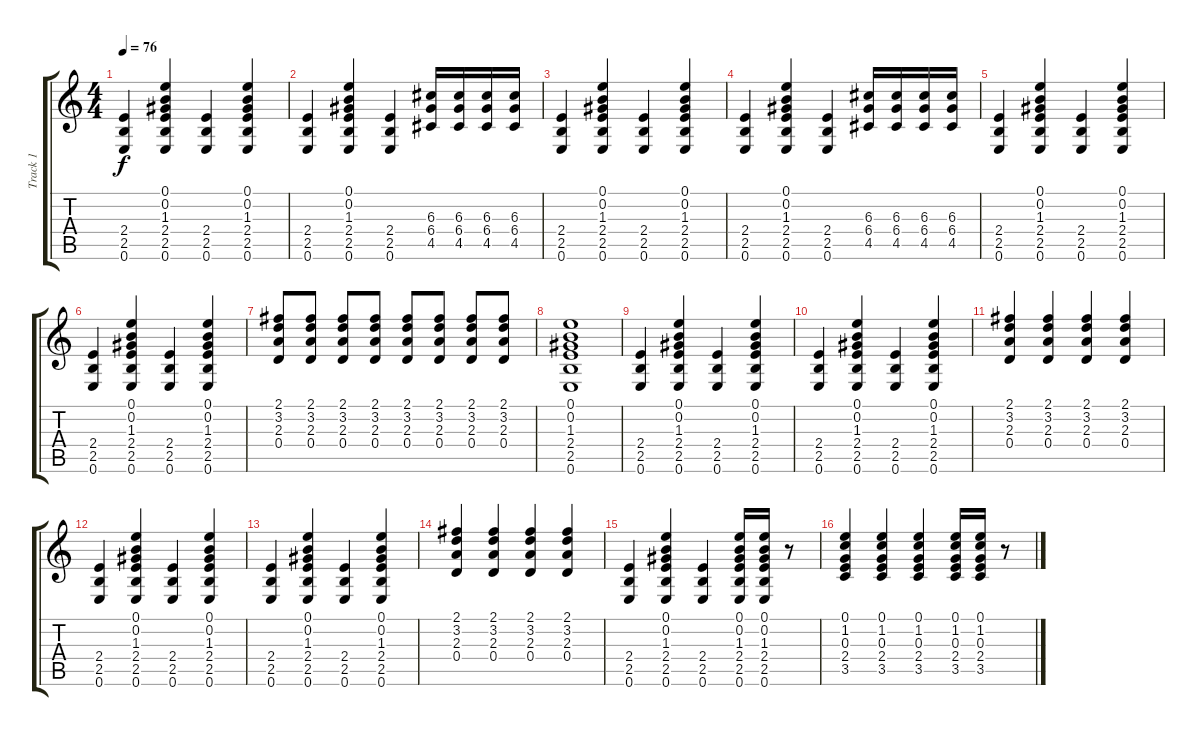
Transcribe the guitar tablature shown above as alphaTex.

\track ("Track 1" "Track 1") {instrument distortionguitar}
\staff {score tabs}
\tuning (E4 B3 G3 D3 A2 E2) {hide}
\ts (4 4)
\tempo 76
\clef g2
\ks c
(2.4 2.5 0.6).4{dy f} (0.1 0.2 1.3 2.4 2.5 0.6).4 (2.4 2.5 0.6).4 (0.1 0.2 1.3 2.4 2.5 0.6).4 |
(2.4 2.5 0.6).4 (0.1 0.2 1.3 2.4 2.5 0.6).4 (2.4 2.5 0.6).4 (6.3 6.4 4.5).16 (6.3 6.4 4.5).16 (6.3 6.4 4.5).16 (6.3 6.4 4.5).16 |
(2.4 2.5 0.6).4 (0.1 0.2 1.3 2.4 2.5 0.6).4 (2.4 2.5 0.6).4 (0.1 0.2 1.3 2.4 2.5 0.6).4 |
(2.4 2.5 0.6).4 (0.1 0.2 1.3 2.4 2.5 0.6).4 (2.4 2.5 0.6).4 (6.3 6.4 4.5).16 (6.3 6.4 4.5).16 (6.3 6.4 4.5).16 (6.3 6.4 4.5).16 |
(2.4 2.5 0.6).4 (0.1 0.2 1.3 2.4 2.5 0.6).4 (2.4 2.5 0.6).4 (0.1 0.2 1.3 2.4 2.5 0.6).4 |
(2.4 2.5 0.6).4 (0.1 0.2 1.3 2.4 2.5 0.6).4 (2.4 2.5 0.6).4 (0.1 0.2 1.3 2.4 2.5 0.6).4 |
(2.1 3.2 2.3 0.4).8 (2.1 3.2 2.3 0.4).8 (2.1 3.2 2.3 0.4).8 (2.1 3.2 2.3 0.4).8 (2.1 3.2 2.3 0.4).8 (2.1 3.2 2.3 0.4).8 (2.1 3.2 2.3 0.4).8 (2.1 3.2 2.3 0.4).8 |
(0.1 0.2 1.3 2.4 2.5 0.6).1 |
(2.4 2.5 0.6).4 (0.1 0.2 1.3 2.4 2.5 0.6).4 (2.4 2.5 0.6).4 (0.1 0.2 1.3 2.4 2.5 0.6).4 |
(2.4 2.5 0.6).4 (0.1 0.2 1.3 2.4 2.5 0.6).4 (2.4 2.5 0.6).4 (0.1 0.2 1.3 2.4 2.5 0.6).4 |
(2.1 3.2 2.3 0.4).4 (2.1 3.2 2.3 0.4).4 (2.1 3.2 2.3 0.4).4 (2.1 3.2 2.3 0.4).4 |
(2.4 2.5 0.6).4 (0.1 0.2 1.3 2.4 2.5 0.6).4 (2.4 2.5 0.6).4 (0.1 0.2 1.3 2.4 2.5 0.6).4 |
(2.4 2.5 0.6).4 (0.1 0.2 1.3 2.4 2.5 0.6).4 (2.4 2.5 0.6).4 (0.1 0.2 1.3 2.4 2.5 0.6).4 |
(2.1 3.2 2.3 0.4).4 (2.1 3.2 2.3 0.4).4 (2.1 3.2 2.3 0.4).4 (2.1 3.2 2.3 0.4).4 |
(2.4 2.5 0.6).4 (0.1 0.2 1.3 2.4 2.5 0.6).4 (2.4 2.5 0.6).4 (0.1 0.2 1.3 2.4 2.5 0.6).16 (0.1 0.2 1.3 2.4 2.5 0.6).16 r.8 |
(0.1 1.2 0.3 2.4 3.5).4 (0.1 1.2 0.3 2.4 3.5).4 (0.1 1.2 0.3 2.4 3.5).4 (0.1 1.2 0.3 2.4 3.5).16 (0.1 1.2 0.3 2.4 3.5).16 r.8
